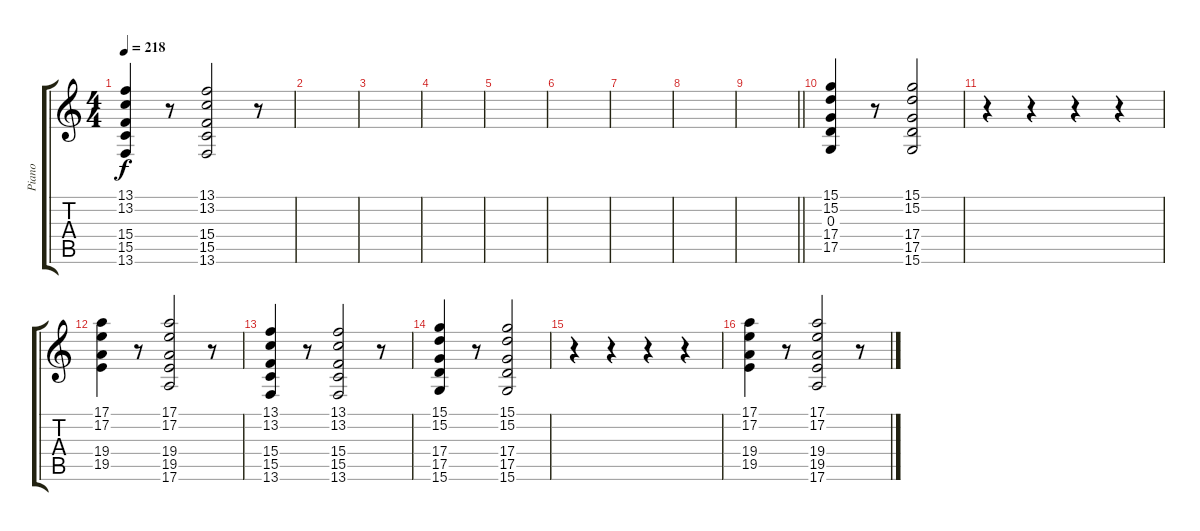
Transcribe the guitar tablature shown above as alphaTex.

\track ("Piano" "Piano") {instrument brightacousticpiano}
\staff {score tabs}
\tuning (E4 B3 G3 D3 A2 E2) {hide}
\ts (4 4)
\tempo 218
\clef g2
\ks c
(13.1 13.2 15.4 15.5 13.6).4{dy f} r.8 (13.1 13.2 15.4 15.5 13.6).2 r.8 |
|
|
|
|
|
|
|
\barLineRight lightlight
|
(15.1 15.2 0.3 17.4 17.5).4 r.8 (15.1 15.2 17.4 17.5 15.6).2 |
r.4 r.4 r.4 r.4 |
(17.1 17.2 19.4 19.5).4 r.8 (17.1 17.2 19.4 19.5 17.6).2 r.8 |
(13.1 13.2 15.4 15.5 13.6).4 r.8 (13.1 13.2 15.4 15.5 13.6).2 r.8 |
(15.1 15.2 17.4 17.5 15.6).4 r.8 (15.1 15.2 17.4 17.5 15.6).2 |
r.4 r.4 r.4 r.4 |
(17.1 17.2 19.4 19.5).4 r.8 (17.1 17.2 19.4 19.5 17.6).2 r.8
